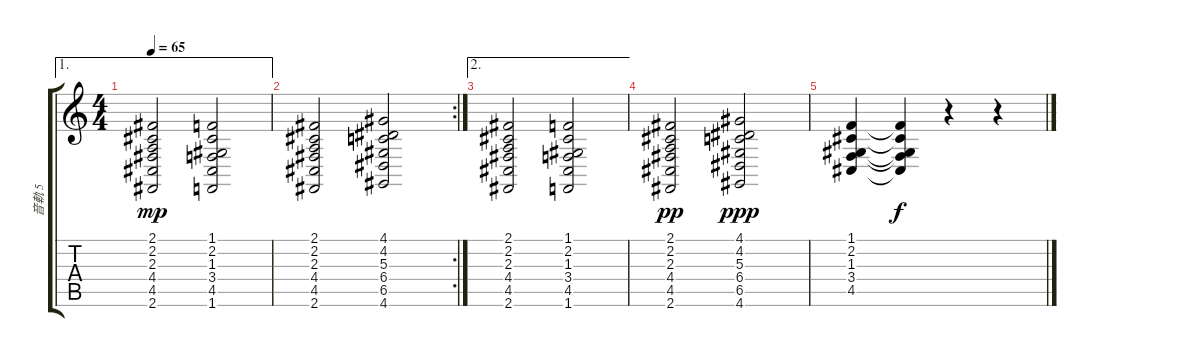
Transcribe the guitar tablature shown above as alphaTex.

\track ("音軌 5" "音軌 5") {instrument fx8scifi}
\staff {score tabs}
\tuning (E4 B3 G3 D3 A2 E2) {hide}
\ae 1
\ts (4 4)
\tempo 65
\clef g2
\ks c
(2.1 2.2 2.3 4.4 4.5 2.6).2{dy mp} (1.1 2.2 1.3 3.4 4.5 1.6).2 |
\rc 2
(2.1 2.2 2.3 4.4 4.5 2.6).2 (4.1 4.2 5.3 6.4 6.5 4.6).2 |
\ae 2
(2.1 2.2 2.3 4.4 4.5 2.6).2 (1.1 2.2 1.3 3.4 4.5 1.6).2 |
(2.1 2.2 2.3 4.4 4.5 2.6).2{dy pp} (4.1 4.2 5.3 6.4 6.5 4.6).2{dy ppp} |
(1.1 2.2 1.3 3.4 4.5).4 (1.1{t} 2.2{t} 1.3{t} 3.4{t} 4.5{t}).4{dy f} r.4 r.4
